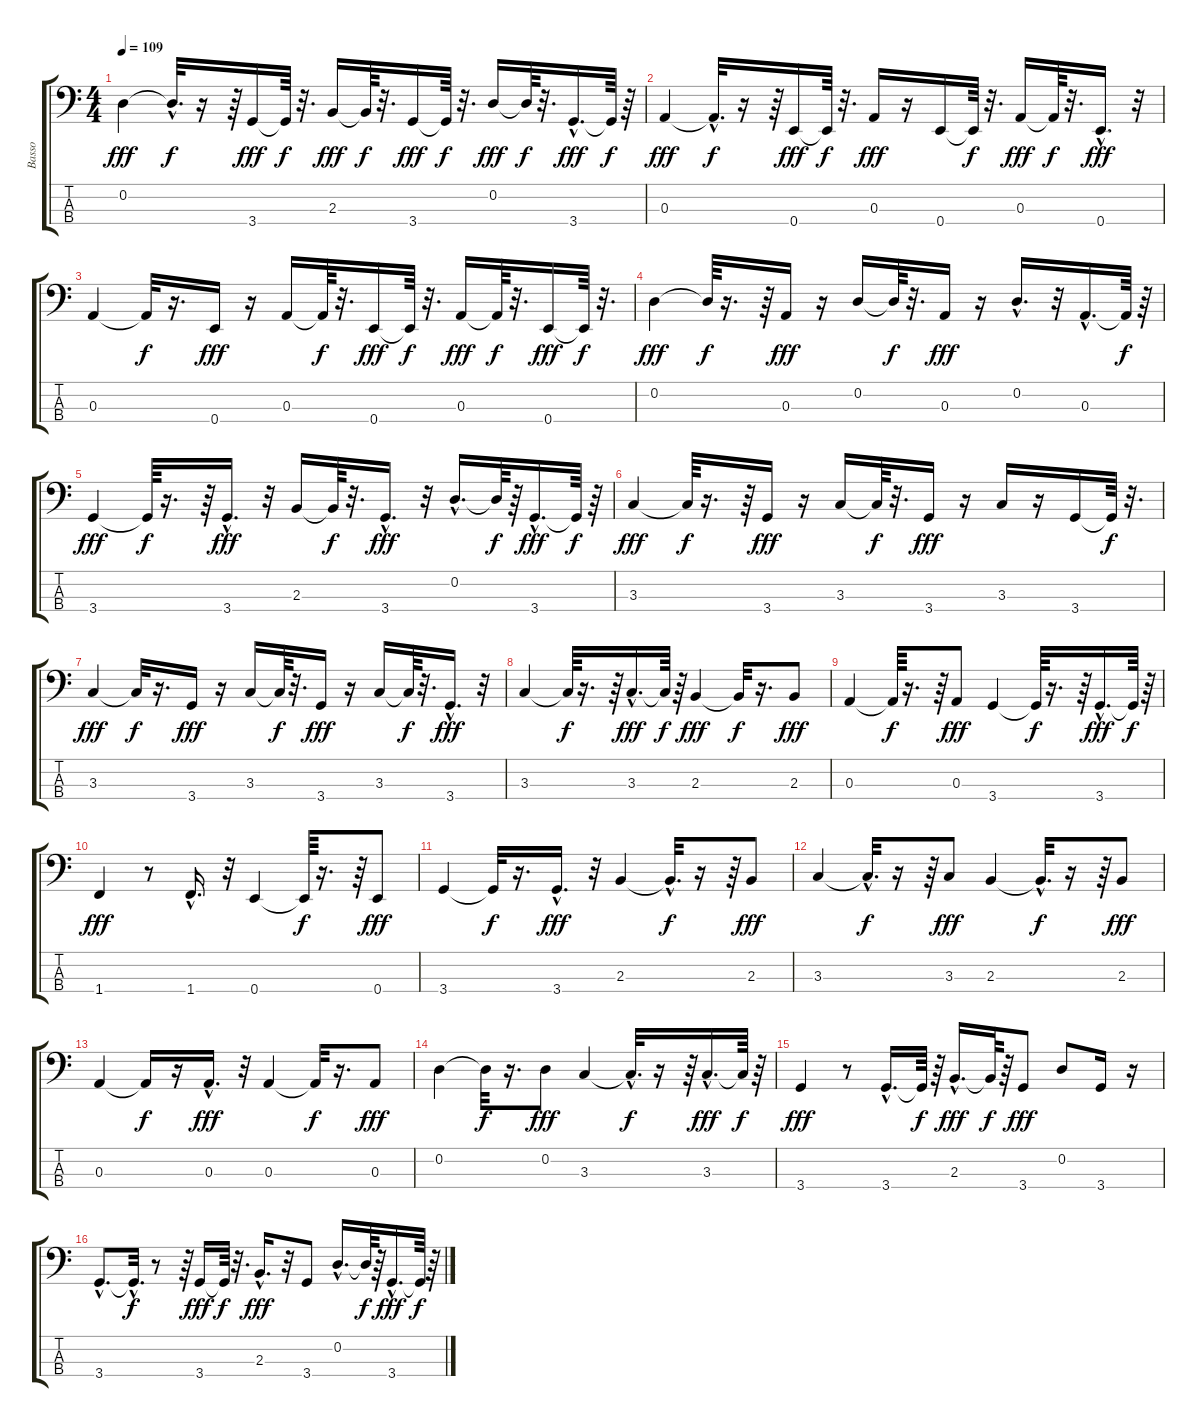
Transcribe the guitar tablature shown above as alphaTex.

\track ("Basso" "Basso") {instrument electricbassfinger}
\staff {score tabs}
\tuning (G2 D2 A1 E1) {hide}
\ts (4 4)
\tempo 109
\clef f4
\ks c
0.2.4{dy fff} 0.2{hac t}.32{d dy f} r.16 r.64 3.4.16{dy fff} 3.4{t}.64{dy f} r.32{d} 2.3.16{dy fff} 2.3{t}.64{dy f} r.32{d} 3.4.16{dy fff} 3.4{t}.64{dy f} r.32{d} 0.2.16{dy fff} 0.2{t}.64{dy f} r.32{d} 3.4{hac}.16{d dy fff} 3.4{t}.64{dy f} r.64 |
0.3.4{dy fff} 0.3{hac t}.32{d dy f} r.16 r.64 0.4.16{dy fff} 0.4{t}.64{dy f} r.32{d} 0.3.16{dy fff} r.16 0.4.16 0.4{t}.64{dy f} r.32{d} 0.3.16{dy fff} 0.3{t}.64{dy f} r.32{d} 0.4{hac}.16{d dy fff} r.32 |
0.3.4 0.3{t}.32{dy f} r.16{d} 0.4.16{dy fff} r.16 0.3.16 0.3{t}.64{dy f} r.32{d} 0.4.16{dy fff} 0.4{t}.64{dy f} r.32{d} 0.3.16{dy fff} 0.3{t}.64{dy f} r.32{d} 0.4.16{dy fff} 0.4{t}.64{dy f} r.32{d} |
0.2.4{dy fff} 0.2{t}.64{dy f} r.16{d} r.64 0.3.16{dy fff} r.16 0.2.16 0.2{t}.64{dy f} r.32{d} 0.3.16{dy fff} r.16 0.2{hac}.16{d} r.32 0.3{hac}.16{d} 0.3{t}.64{dy f} r.64 |
3.4.4{dy fff} 3.4{t}.64{dy f} r.16{d} r.64 3.4{hac}.16{d dy fff} r.32 2.3.16 2.3{t}.64{dy f} r.32{d} 3.4{hac}.16{d dy fff} r.32 0.2{hac}.16{d} 0.2{t}.64{dy f} r.64 3.4{hac}.16{d dy fff} 3.4{t}.64{dy f} r.64 |
3.3.4{dy fff} 3.3{t}.64{dy f} r.16{d} r.64 3.4.16{dy fff} r.16 3.3.16 3.3{t}.64{dy f} r.32{d} 3.4.16{dy fff} r.16 3.3.16 r.16 3.4.16 3.4{t}.64{dy f} r.32{d} |
3.3.4{dy fff} 3.3{t}.32{dy f} r.16{d} 3.4.16{dy fff} r.16 3.3.16 3.3{t}.64{dy f} r.32{d} 3.4.16{dy fff} r.16 3.3.16 3.3{t}.64{dy f} r.32{d} 3.4{hac}.16{d dy fff} r.32 |
3.3.4 3.3{t}.64{dy f} r.16{d} r.64 3.3{hac}.16{d dy fff} 3.3{t}.64{dy f} r.64 2.3.4{dy fff} 2.3{t}.32{dy f} r.16{d} 2.3.8{dy fff} |
0.3.4 0.3{t}.64{dy f} r.16{d} r.64 0.3.8{dy fff} 3.4.4 3.4{t}.64{dy f} r.16{d} r.64 3.4{hac}.16{d dy fff} 3.4{t}.64{dy f} r.64 |
1.4.4{dy fff} r.8 1.4{hac}.16{d} r.32 0.4.4 0.4{t}.64{dy f} r.16{d} r.64 0.4.8{dy fff} |
3.4.4 3.4{t}.32{dy f} r.16{d} 3.4{hac}.16{d dy fff} r.32 2.3.4 2.3{hac t}.32{d dy f} r.16 r.64 2.3.8{dy fff} |
3.3.4 3.3{hac t}.32{d dy f} r.16 r.64 3.3.8{dy fff} 2.3.4 2.3{hac t}.32{d dy f} r.16 r.64 2.3.8{dy fff} |
0.3.4 0.3{t}.16{dy f} r.16 0.3{hac}.16{d dy fff} r.32 0.3.4 0.3{t}.32{dy f} r.16{d} 0.3.8{dy fff} |
0.2.4 0.2{t}.32{dy f} r.16{d} 0.2.8{dy fff} 3.3.4 3.3{hac t}.32{d dy f} r.16 r.64 3.3{hac}.16{d dy fff} 3.3{t}.64{dy f} r.64 |
3.4.4{dy fff} r.8 3.4{hac}.16{d} 3.4{t}.64{dy f} r.64 2.3{hac}.16{d dy fff} 2.3{t}.64{dy f} r.64 3.4.8{dy fff} 0.2.8 3.4.16 r.16 |
3.4{hac}.8{d} 3.4{hac t}.32{d dy f} r.8 r.64 3.4.16{dy fff} 3.4{t}.64{dy f} r.32{d} 2.3{hac}.16{d dy fff} r.32 3.4.8 0.2{hac}.16{d} 0.2{t}.64{dy f} r.64 3.4{hac}.16{d dy fff} 3.4{t}.64{dy f} r.64
